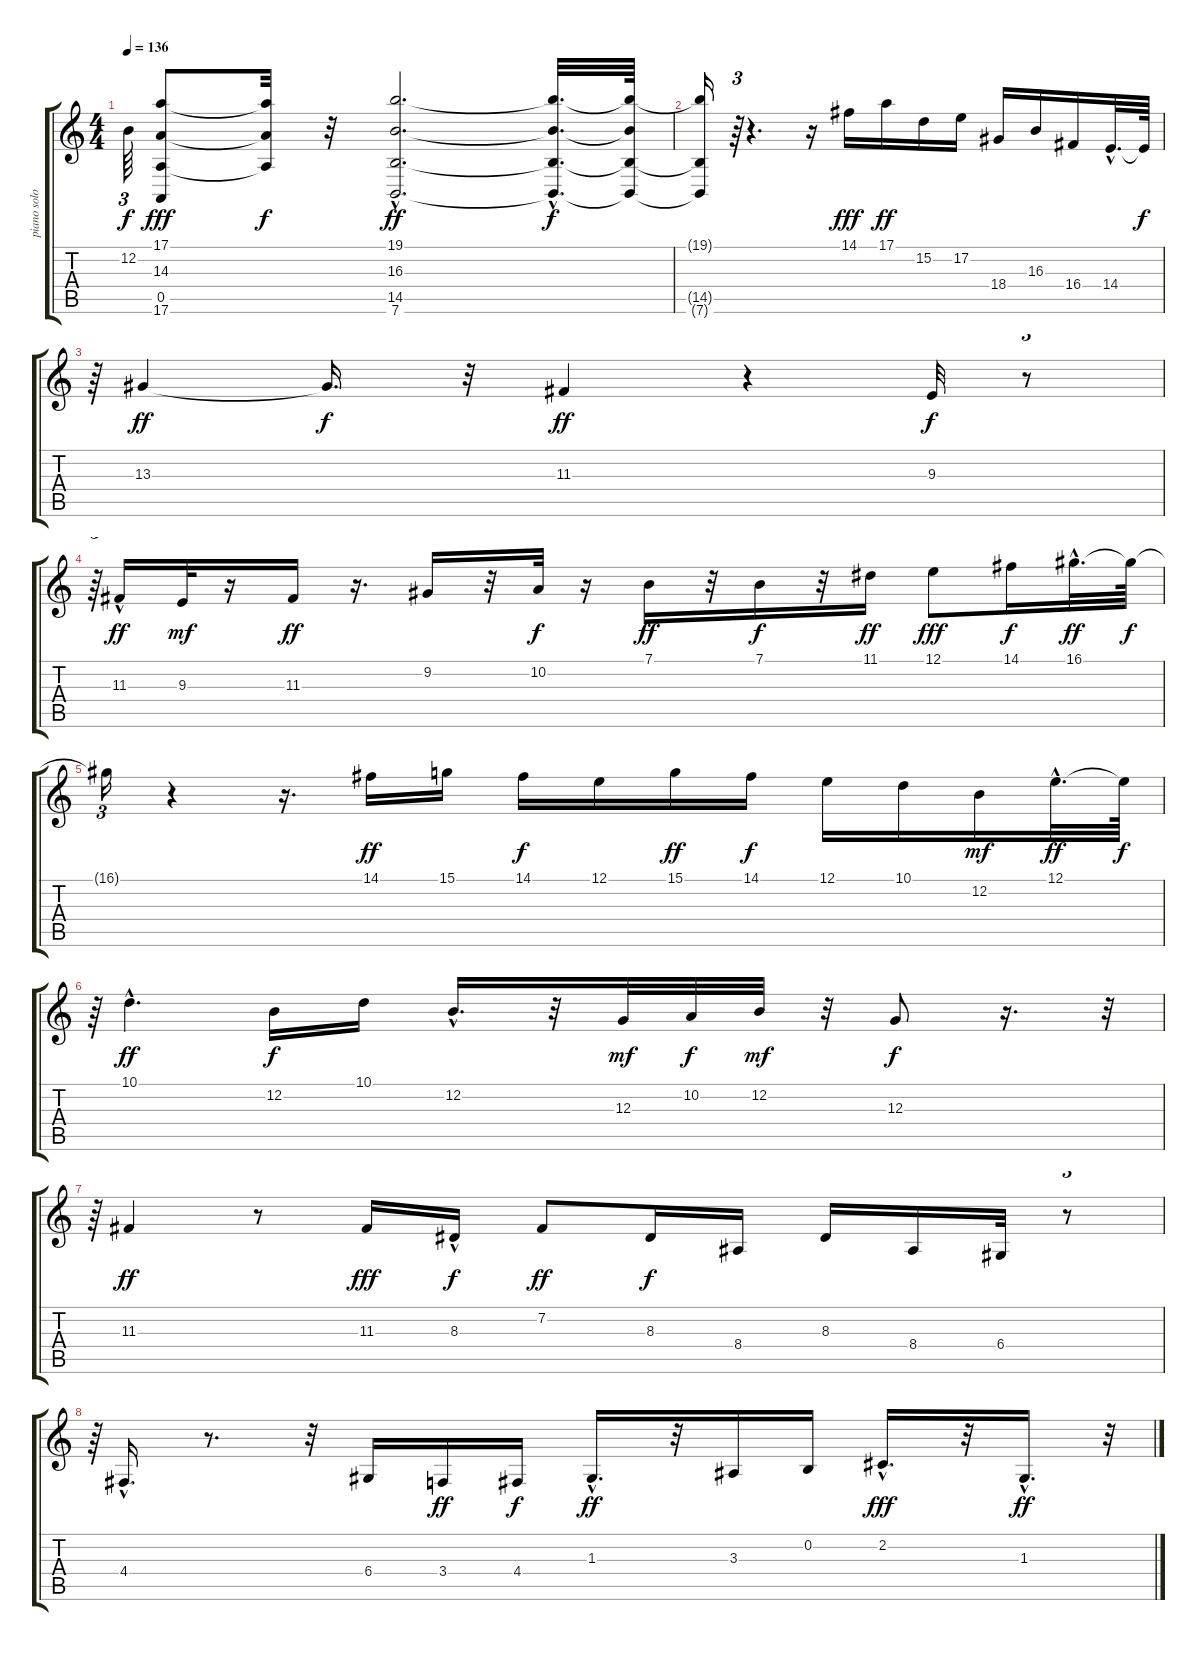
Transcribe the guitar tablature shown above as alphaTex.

\track ("piano solo" "piano solo") {instrument acousticgrandpiano}
\staff {score tabs}
\tuning (E4 B3 G3 D3 A2 E2) {hide}
\ts (4 4)
\tempo 136
\clef g2
\ks c
12.2{t}.64{tu (3 2) dy f} (17.1 14.3 0.5 17.6).8{dy fff} (17.1{t} 14.3{t} 17.6{t}).32{dy f} r.32 (19.1{hac} 16.3{hac} 14.5{hac} 7.6{hac}).2{d dy ff} (19.1{hac t} 16.3{hac t} 14.5{hac t} 7.6{hac t}).32{d dy f} (19.1{t} 16.3{t} 14.5{t} 7.6{t}).64 |
(19.1{t} 14.5{t} 7.6{t}).16 r.64{tu (3 2)} r.4{d} r.16 14.1.16{dy fff} 17.1.16{dy ff} 15.2.16 17.2.16 18.4.16 16.3.16 16.4.16 14.4{hac}.32{d} 14.4{t}.64{dy f} |
r.64{tu (3 2)} 13.3.4{dy ff} 13.3{t}.16{d dy f} r.32 11.3.4{dy ff} r.4 9.3.32{dy f} r.8{tu (3 2)} |
r.64{tu (3 2)} 11.3{hac}.16{dy ff} 9.3.32{dy mf} r.16 11.3.16{dy ff} r.16{d} 9.2.16 r.32 10.2.32{dy f} r.16 7.1.16{dy ff} r.32 7.1.16{dy f} r.32 11.1.16{dy ff} 12.1.8{dy fff} 14.1.16{dy f} 16.1{hac}.32{d dy ff} 16.1{t}.64{dy f} |
16.1{t}.16{tu (3 2)} r.4 r.16{d} 14.1.16{dy ff} 15.1.16 14.1.16{dy f} 12.1.16 15.1.16{dy ff} 14.1.16{dy f} 12.1.16 10.1.16 12.2.16{dy mf} 12.1{hac}.32{d dy ff} 12.1{t}.64{dy f} |
r.64{tu (3 2)} 10.1{hac}.4{d dy ff} 12.2.16{dy f} 10.1.16 12.2{hac}.16{d} r.32 12.3.32{dy mf} 10.2.32{dy f} 12.2.32{dy mf} r.32 12.3.8{dy f} r.16{d} r.32{tu (3 2)} |
r.64{tu (3 2)} 11.3.4{dy ff} r.8 11.3.16{dy fff} 8.3{hac}.16{dy f} 7.2.8{dy ff} 8.3.16{dy f} 8.4.16 8.3.16 8.4.16 6.4.32 r.8{tu (3 2)} |
r.64{tu (3 2)} 4.4{hac}.16{d} r.8{d} r.32 6.4.16 3.4.16{dy ff} 4.4.16{dy f} 1.3{hac}.16{d dy ff} r.32 3.3.16 0.2.16 2.2{hac}.16{d dy fff} r.32 1.3{hac}.16{d dy ff} r.32{tu (3 2)}
